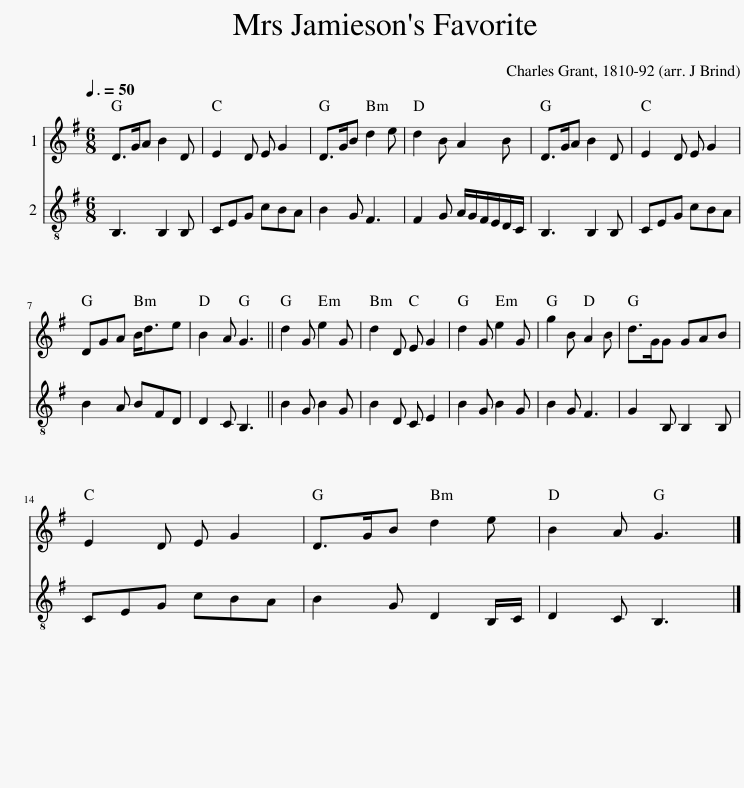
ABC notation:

X:1
%%score 1 2
L:1/8
Q:3/8=50
M:6/8
I:linebreak $
K:G
V:1 treble
V:2 treble-8
V:1
 D>GA B2 D | E2 D E G2 | D>GB d2 e | d2 B A2 B | D>GA B2 D | %5
 E2 D E G2 |$ DGA B<de | B2 A G3 || d2 G e2 G | d2 D E G2 | %10
 d2 G e2 G | g2 B A2 B | d>GG GAB |$ E2 D E G2 | D>GB d2 e | %15
 B2 A G3 |] %16
V:2
 B,3 B,2 B, | CEG cBA | B2 G F3 | F2 G A/G/F/E/D/C/ | B,3 B,2 B, | %5
 CEG cBA |$ B2 A BFD | D2 C B,3 || B2 G B2 G | B2 D C E2 | %10
 B2 G B2 G | B2 G F3 | G2 B, B,2 B, |$ CEG cBA | B2 G D2 B,/C/ | %15
 D2 C B,3 |] %16
